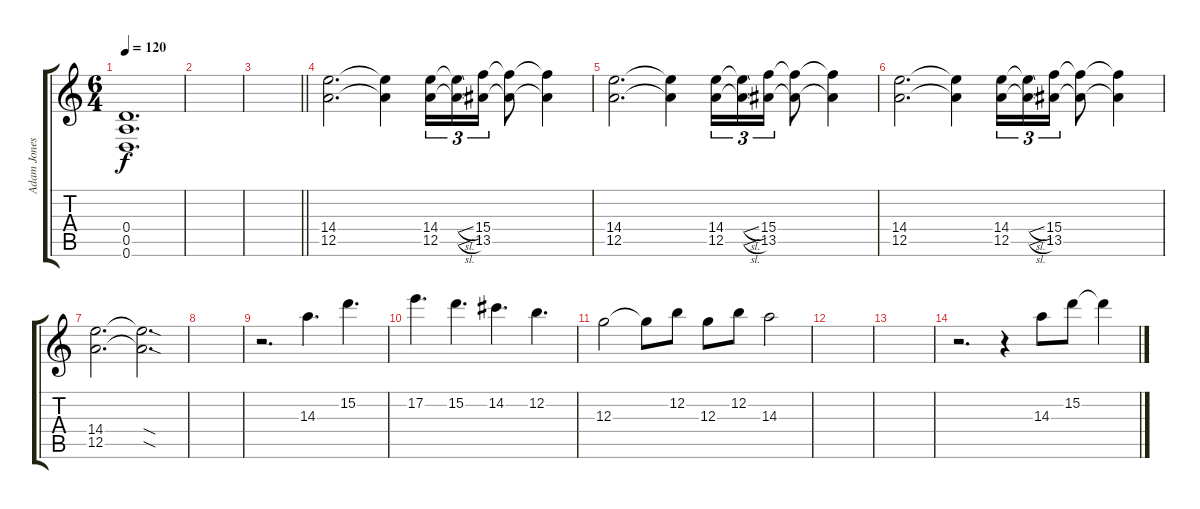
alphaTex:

\track ("Adam Jones" "Adam Jones") {instrument overdrivenguitar}
\staff {score tabs}
\tuning (E4 B3 G3 D3 A2 D2) {hide}
\ts (6 4)
\tempo 120
\clef g2
\ks c
(0.4{t} 0.5{t} 0.6{t}).1{d dy f} |
|
\barLineRight lightlight
|
\section ("" "")
(14.4 12.5).2{d instrument electricguitarclean} (14.4{t} 12.5{t}).4 (14.4 12.5).16{tu (3 2)} (14.4{sl t} 12.5{sl t}).16{tu (3 2)} (15.4 13.5).16{tu (3 2)} (15.4{t} 13.5{t}).8 (15.4{t} 13.5{t}).4 |
(14.4 12.5).2{d} (14.4{t} 12.5{t}).4 (14.4 12.5).16{tu (3 2)} (14.4{sl t} 12.5{sl t}).16{tu (3 2)} (15.4 13.5).16{tu (3 2)} (15.4{t} 13.5{t}).8 (15.4{t} 13.5{t}).4 |
(14.4 12.5).2{d} (14.4{t} 12.5{t}).4 (14.4 12.5).16{tu (3 2)} (14.4{sl t} 12.5{sl t}).16{tu (3 2)} (15.4 13.5).16{tu (3 2)} (15.4{t} 13.5{t}).8 (15.4{t} 13.5{t}).4 |
(14.4 12.5).2{d} (14.4{sod t} 12.5{sod t}).2{d} |
|
r.2{d} 14.3.4{d} 15.2.4{d} |
17.2.4{d} 15.2.4{d} 14.2.4{d} 12.2.4{d} |
12.3.2 12.3{t}.8 12.2.8 12.3.8 12.2.8 14.3.2 |
|
|
r.2{d} r.4 14.3.8 15.2.8 15.2{t}.4
